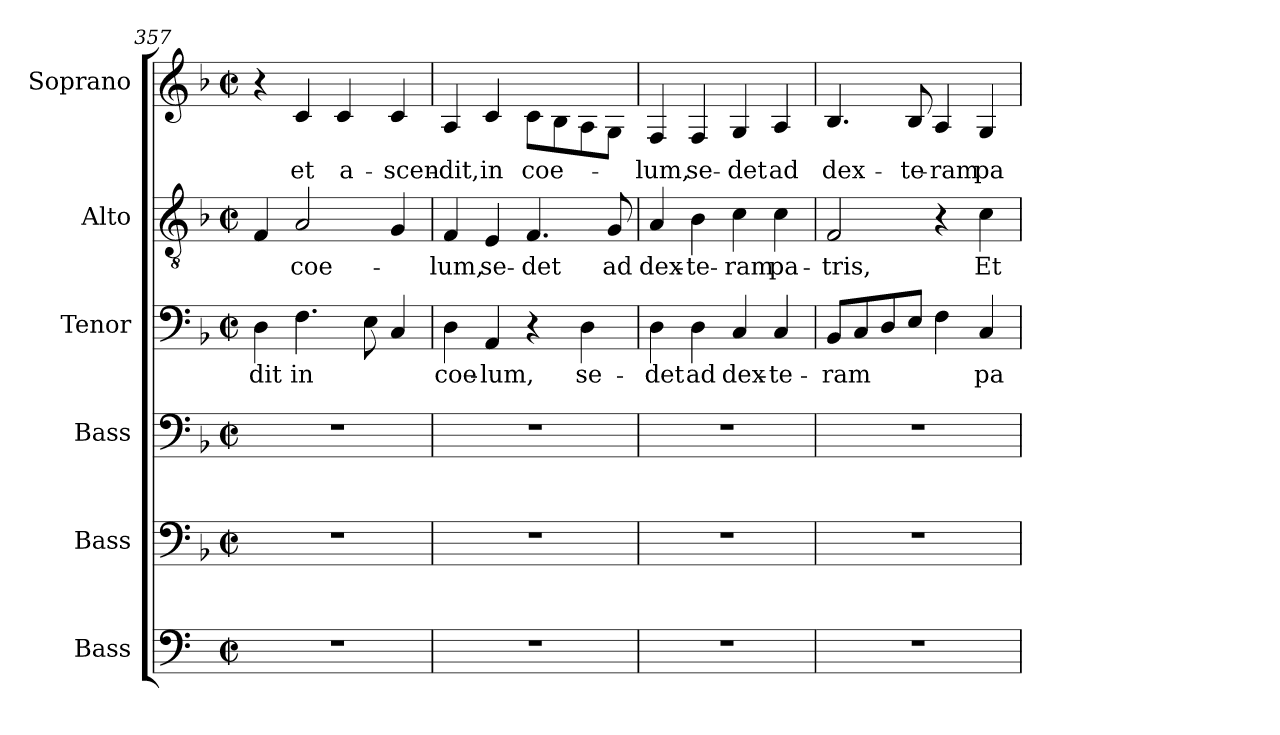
**kern	**kern	**kern	**kern	**text	**kern	**text	**kern	**text
*part6	*part5	*part4	*part3	*part3	*part2	*part2	*part1	*part1
*staff6	*staff5	*staff4	*staff3	*staff3	*staff2	*staff2	*staff1	*staff1
*I"Bass	*I"Bass	*I"Bass	*I"Tenor	*	*I"Alto	*	*I"Soprano	*
*I'B.	*I'B.	*I'B.	*I'T.	*	*I'A.	*	*I'S.	*
*clefF4	*clefF4	*clefF4	*clefF4	*	*clefGv2	*	*clefG2	*
*	*	*	*ITrd7c12	*	*ITrd7c12	*	*	*
*k[]	*k[b-]	*k[b-]	*k[b-]	*	*k[b-]	*	*k[b-]	*
*C:	*F:	*F:	*F:	*	*F:	*	*F:	*
*M2/2	*M2/2	*M2/2	*M2/2	*	*M2/2	*	*M2/2	*
*met(c|)	*met(c|)	*met(c|)	*met(c|)	*	*met(c|)	*	*met(c|)	*
=357	=357	=357	=357	=357	=357	=357	=357	=357
!	!	!	!	!LO:LY:b:color=#000000	!	!	!	!
1r	1r	1r	4DDi\	-dit	4FFi/	.	4r	.
!	!	!	!	!LO:LY:b:color=#000000	!	!	!	!
!	!	!	!	!	!	!LO:LY:b:color=#000000	!	!
!	!	!	!	!	!	!	!	!LO:LY:b:color=#000000
.	.	.	4.FFi\	in	2AAi/	coe-	4ci/	et
!	!	!	!	!	!	!	!	!LO:LY:b:color=#000000
.	.	.	.	.	.	.	4ci/	a-
.	.	.	8EEi\	.	.	.	.	.
!	!	!	!	!	!	!	!	!LO:LY:b:color=#000000
.	.	.	4CCi/	.	4GGi/	.	4ci/	-scen-
=358	=358	=358	=358	=358	=358	=358	=358	=358
!	!	!	!	!LO:LY:b:color=#000000	!	!	!	!
!	!	!	!	!	!	!LO:LY:b:color=#000000	!	!
!	!	!	!	!	!	!	!	!LO:LY:b:color=#000000
1r	1r	1r	4DDi\	coe-	4FFi/	-lum,	4Ai/	-dit,
!	!	!	!	!LO:LY:b:color=#000000	!	!	!	!
!	!	!	!	!	!	!LO:LY:b:color=#000000	!	!
!	!	!	!	!	!	!	!	!LO:LY:b:color=#000000
.	.	.	4AAAi/	-lum,	4EEi/	se-	4ci/	in
!	!	!	!	!	!	!LO:LY:b:color=#000000	!	!
!	!	!	!	!	!	!	!	!LO:LY:b:color=#000000
.	.	.	4r	.	4.FFi/	-det	8ci\L	coe-
.	.	.	.	.	.	.	8B-i\	.
!	!	!	!	!LO:LY:b:color=#000000	!	!	!	!
.	.	.	4DDi\	se-	.	.	8Ai\	.
!	!	!	!	!	!	!LO:LY:b:color=#000000	!	!
.	.	.	.	.	8GGi/	ad	8Gi\J	.
!!LO:LB:g=z
=359	=359	=359	=359	=359	=359	=359	=359	=359
!	!	!	!	!LO:LY:b:color=#000000	!	!	!	!
!	!	!	!	!	!	!LO:LY:b:color=#000000	!	!
!	!	!	!	!	!	!	!	!LO:LY:b:color=#000000
1r	1r	1r	4DDi\	-det	4AAi/	dex-	4Fi/	-lum,
!	!	!	!	!LO:LY:b:color=#000000	!	!	!	!
!	!	!	!	!	!	!LO:LY:b:color=#000000	!	!
!	!	!	!	!	!	!	!	!LO:LY:b:color=#000000
.	.	.	4DDi\	ad	4BB-i\	-te-	4Fi/	se-
!	!	!	!	!LO:LY:b:color=#000000	!	!	!	!
!	!	!	!	!	!	!LO:LY:b:color=#000000	!	!
!	!	!	!	!	!	!	!	!LO:LY:b:color=#000000
.	.	.	4CCi/	dex-	4Ci\	-ram	4Gi/	-det
!	!	!	!	!LO:LY:b:color=#000000	!	!	!	!
!	!	!	!	!	!	!LO:LY:b:color=#000000	!	!
!	!	!	!	!	!	!	!	!LO:LY:b:color=#000000
.	.	.	4CCi/	-te-	4Ci\	pa-	4Ai/	ad
=360	=360	=360	=360	=360	=360	=360	=360	=360
!	!	!	!	!LO:LY:b:color=#000000	!	!	!	!
!	!	!	!	!	!	!LO:LY:b:color=#000000	!	!
!	!	!	!	!	!	!	!	!LO:LY:b:color=#000000
1r	1r	1r	8BBB-i/L	-ram	2FFi/	-tris,	4.B-i/	dex-
.	.	.	8CCi/	.	.	.	.	.
.	.	.	8DDi/	.	.	.	.	.
!	!	!	!	!	!	!	!	!LO:LY:b:color=#000000
.	.	.	8EEi/J	.	.	.	8B-i/	-te-
!	!	!	!	!	!	!	!	!LO:LY:b:color=#000000
.	.	.	4FFi\	.	4r	.	4Ai/	-ram
!	!	!	!	!LO:LY:b:color=#000000	!	!	!	!
!	!	!	!	!	!	!LO:LY:b:color=#000000	!	!
!	!	!	!	!	!	!	!	!LO:LY:b:color=#000000
.	.	.	4CCi/	pa-	4Ci\	Et	4Gi/	pa-
=	=	=	=	=	=	=	=	=
*-	*-	*-	*-	*-	*-	*-	*-	*-
